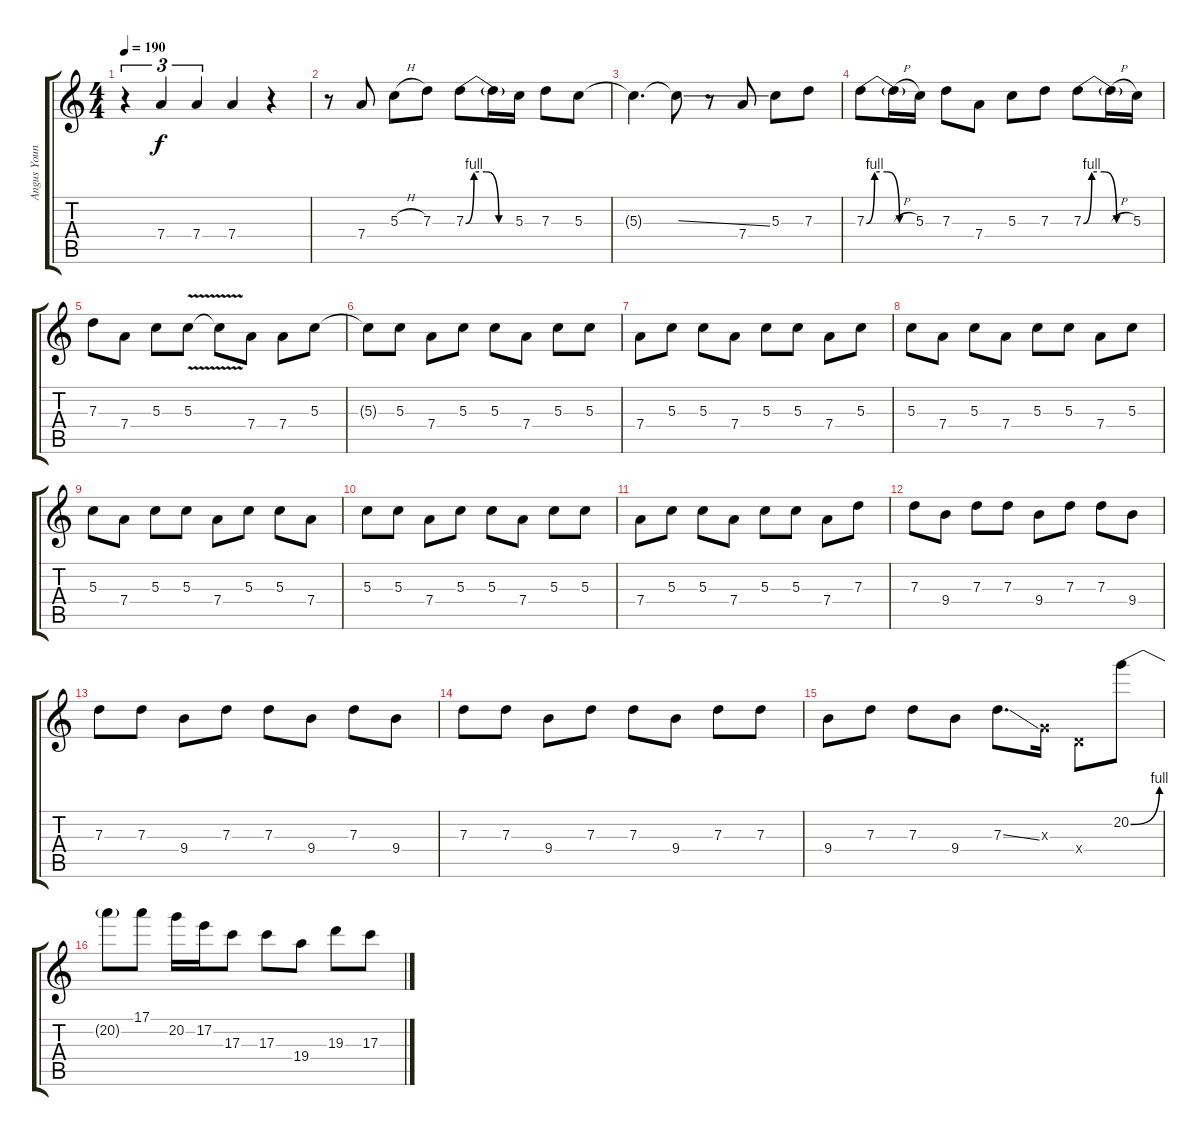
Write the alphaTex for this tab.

\track ("Angus Young (Lead Guitar)" "Angus Youn") {instrument overdrivenguitar}
\staff {score tabs}
\tuning (E4 B3 G3 D3 A2 E2) {hide}
\ts (4 4)
\tempo 190
\clef g2
\ks c
r.4{tu (3 2) dy f} 7.4.4{tu (3 2)} 7.4.4{tu (3 2)} 7.4.4 r.4 |
r.8 7.4.8 5.3{h}.8 7.3.8 7.3{be (custom 0 0 10 4 25 4 40 0 60 0)}.8 7.3{t}.16 5.3.16 7.3.8 5.3.8 |
5.3{t}.4{d} 5.3{ss t}.8 r.8 7.4.8 5.3.8 7.3.8 |
7.3{be (custom 0 0 10 4 25 4 40 0 60 0)}.8 7.3{h t}.16 5.3.16 7.3.8 7.4.8 5.3.8 7.3.8 7.3{be (custom 0 0 10 4 25 4 40 0 60 0)}.8 7.3{h t}.16 5.3.16 |
7.3.8 7.4.8 5.3.8 5.3{v}.8 5.3{t}.8 7.4.8 7.4.8 5.3.8 |
5.3{t}.8 5.3.8 7.4.8 5.3.8 5.3.8 7.4.8 5.3.8 5.3.8 |
7.4.8 5.3.8 5.3.8 7.4.8 5.3.8 5.3.8 7.4.8 5.3.8 |
5.3.8 7.4.8 5.3.8 7.4.8 5.3.8 5.3.8 7.4.8 5.3.8 |
5.3.8 7.4.8 5.3.8 5.3.8 7.4.8 5.3.8 5.3.8 7.4.8 |
5.3.8 5.3.8 7.4.8 5.3.8 5.3.8 7.4.8 5.3.8 5.3.8 |
7.4.8 5.3.8 5.3.8 7.4.8 5.3.8 5.3.8 7.4.8 7.3.8 |
7.3.8 9.4.8 7.3.8 7.3.8 9.4.8 7.3.8 7.3.8 9.4.8 |
7.3.8 7.3.8 9.4.8 7.3.8 7.3.8 9.4.8 7.3.8 9.4.8 |
7.3.8 7.3.8 9.4.8 7.3.8 7.3.8 9.4.8 7.3.8 7.3.8 |
9.4.8 7.3.8 7.3.8 9.4.8 7.3{ss}.8{d} 0.3{x}.16 0.4{x}.8 20.2{be (bend 0 0 60 4)}.8 |
20.2{t}.8 17.1.8 20.2.16 17.2.16 17.3.8 17.3.8 19.4.8 19.3.8 17.3.8
